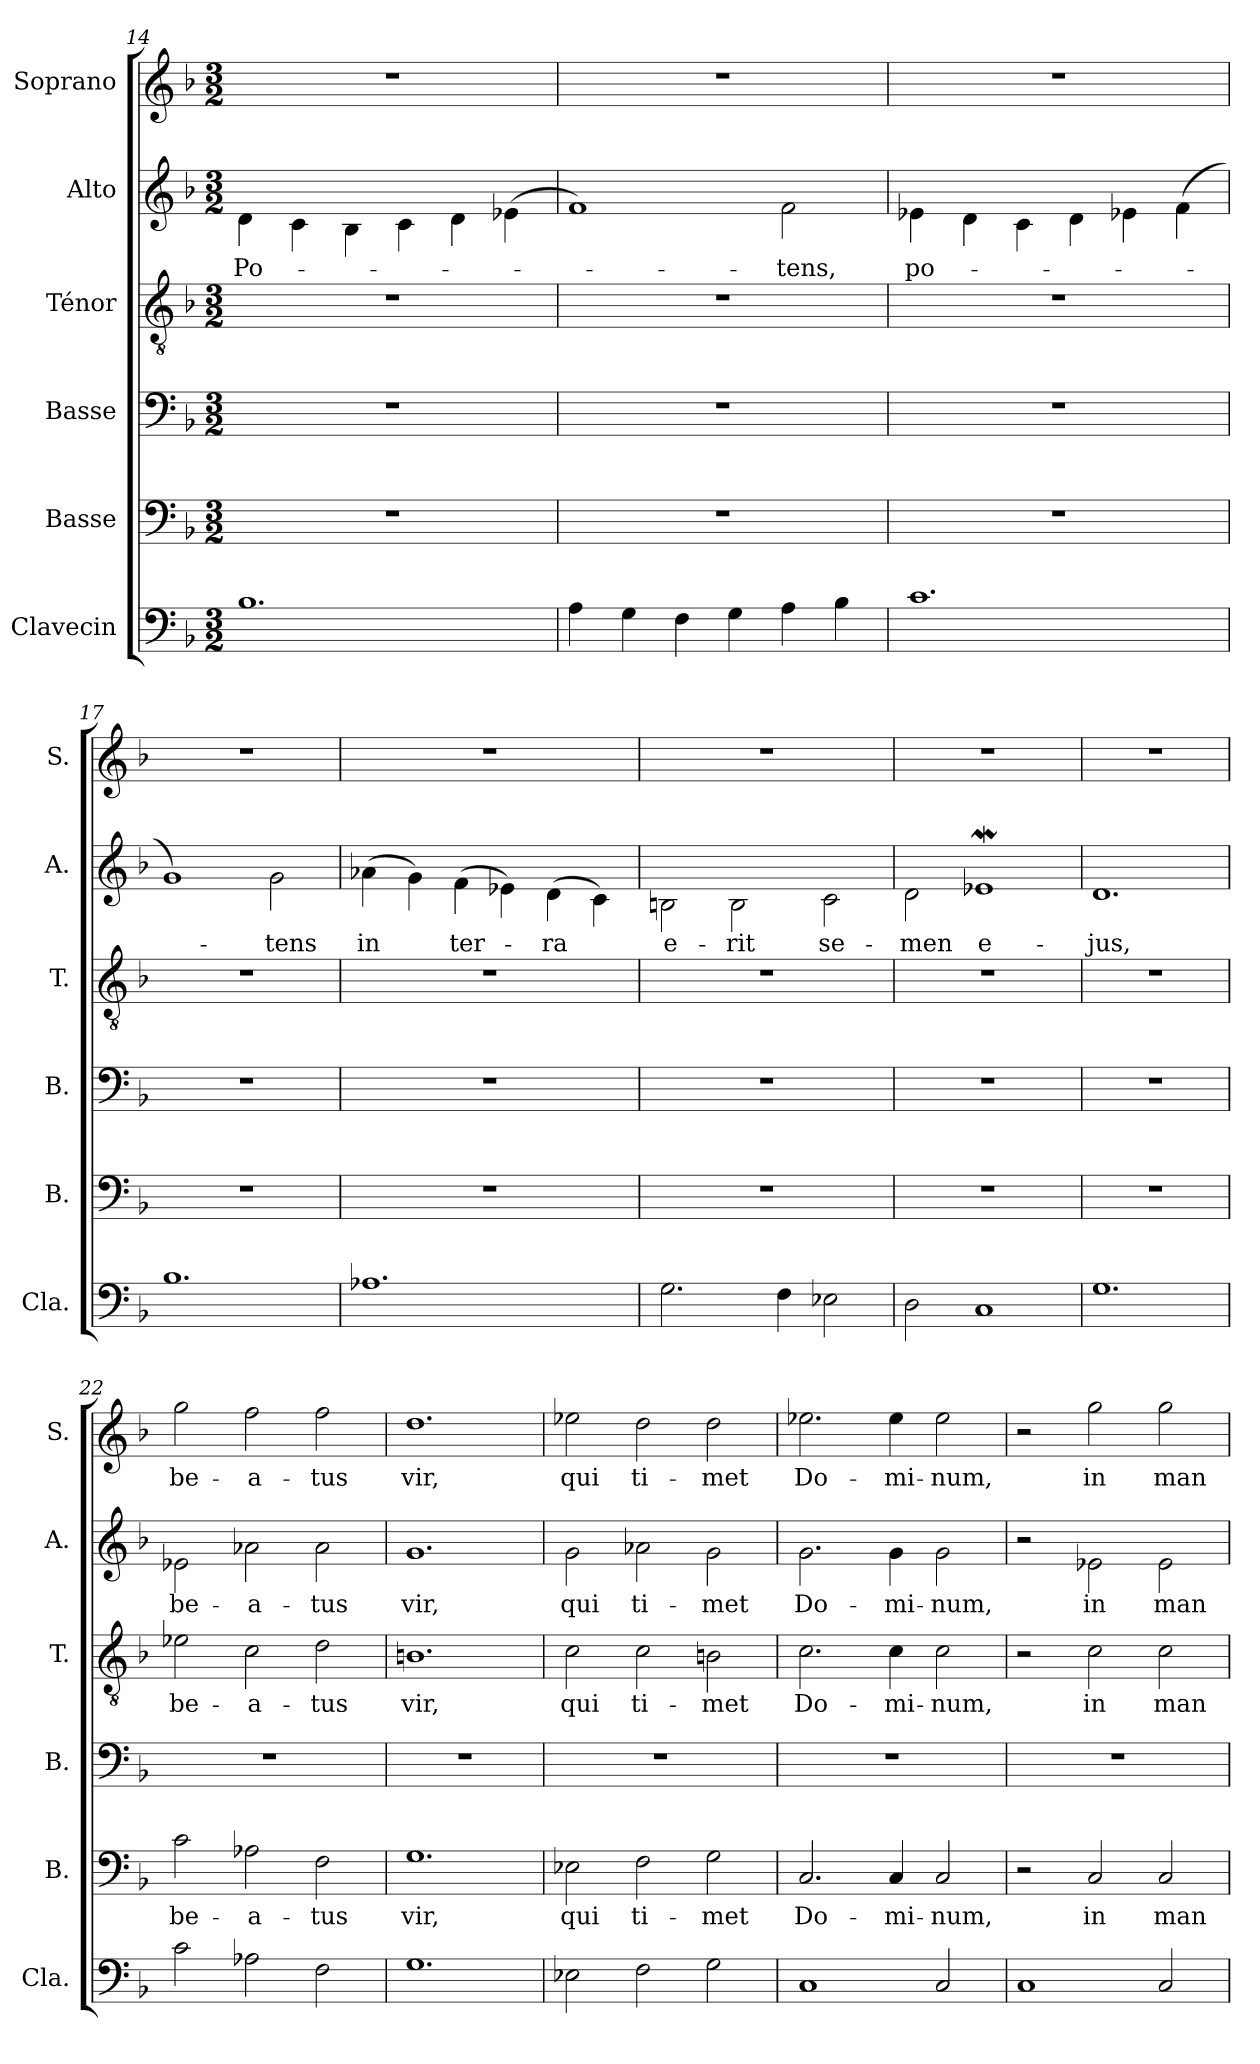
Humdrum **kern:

**kern	**kern	**text	**kern	**kern	**text	**kern	**text	**kern	**text
*part6	*part5	*part5	*part4	*part3	*part3	*part2	*part2	*part1	*part1
*staff6	*staff5	*staff5	*staff4	*staff3	*staff3	*staff2	*staff2	*staff1	*staff1
*I"Clavecin	*I"Basse	*	*I"Basse	*I"Ténor	*	*I"Alto	*	*I"Soprano	*
*I'Cla.	*I'B.	*	*I'B.	*I'T.	*	*I'A.	*	*I'S.	*
*clefF4	*clefF4	*	*clefF4	*clefGv2	*	*clefG2	*	*clefG2	*
*k[b-]	*k[b-]	*	*k[b-]	*k[b-]	*	*k[b-]	*	*k[b-]	*
*M3/2	*M3/2	*	*M3/2	*M3/2	*	*M3/2	*	*M3/2	*
=14	=14	=14	=14	=14	=14	=14	=14	=14	=14
!	!	!	!	!	!	!	!LO:LY:b	!	!
1.B-	1.r	.	1.r	1.r	.	4d\	Po-	1.r	.
.	.	.	.	.	.	4c\	.	.	.
.	.	.	.	.	.	4B-\	.	.	.
.	.	.	.	.	.	4c\	.	.	.
.	.	.	.	.	.	4d\	.	.	.
.	.	.	.	.	.	(>4e-X\	.	.	.
=15	=15	=15	=15	=15	=15	=15	=15	=15	=15
4A\	1.r	.	1.r	1.r	.	1f)	.	1.r	.
4G\	.	.	.	.	.	.	.	.	.
4F\	.	.	.	.	.	.	.	.	.
4G\	.	.	.	.	.	.	.	.	.
!	!	!	!	!	!	!	!LO:LY:b	!	!
4A\	.	.	.	.	.	2f\	-tens,	.	.
4B-\	.	.	.	.	.	.	.	.	.
=16	=16	=16	=16	=16	=16	=16	=16	=16	=16
!	!	!	!	!	!	!	!LO:LY:b	!	!
1.c	1.r	.	1.r	1.r	.	4e-X\	po-	1.r	.
.	.	.	.	.	.	4d\	.	.	.
.	.	.	.	.	.	4c\	.	.	.
.	.	.	.	.	.	4d\	.	.	.
.	.	.	.	.	.	4e-X\	.	.	.
.	.	.	.	.	.	(>4f\	.	.	.
=17	=17	=17	=17	=17	=17	=17	=17	=17	=17
1.B-	1.r	.	1.r	1.r	.	1g)	.	1.r	.
!	!	!	!	!	!	!	!LO:LY:b	!	!
.	.	.	.	.	.	2g\	-tens	.	.
!!LO:PB:g=z
=18	=18	=18	=18	=18	=18	=18	=18	=18	=18
!	!	!	!	!	!	!	!LO:LY:b	!	!
1.A-X	1.r	.	1.r	1.r	.	(>4a-X\	in	1.r	.
.	.	.	.	.	.	4g\)	.	.	.
!	!	!	!	!	!	!	!LO:LY:b	!	!
.	.	.	.	.	.	(>4f\	ter-	.	.
.	.	.	.	.	.	4e-X\)	.	.	.
!	!	!	!	!	!	!	!LO:LY:b	!	!
.	.	.	.	.	.	(>4d\	-ra	.	.
.	.	.	.	.	.	4c\)	.	.	.
=19	=19	=19	=19	=19	=19	=19	=19	=19	=19
!	!	!	!	!	!	!	!LO:LY:b	!	!
2.G\	1.r	.	1.r	1.r	.	2Bn\	e-	1.r	.
!	!	!	!	!	!	!	!LO:LY:b	!	!
.	.	.	.	.	.	2B\	-rit	.	.
4F\	.	.	.	.	.	.	.	.	.
!	!	!	!	!	!	!	!LO:LY:b	!	!
2E-X\	.	.	.	.	.	2c\	se-	.	.
=20	=20	=20	=20	=20	=20	=20	=20	=20	=20
!	!	!	!	!	!	!	!LO:LY:b	!	!
2D\	1.r	.	1.r	1.r	.	2d\	-men	1.r	.
!	!	!	!	!	!	!	!LO:LY:b	!	!
1C	.	.	.	.	.	1e-Xw	e-	.	.
=21	=21	=21	=21	=21	=21	=21	=21	=21	=21
!	!	!	!	!	!	!	!LO:LY:b	!	!
1.G	1.r	.	1.r	1.r	.	1.d	-jus,	1.r	.
=22	=22	=22	=22	=22	=22	=22	=22	=22	=22
!	!	!LO:LY:b	!	!	!LO:LY:b	!	!LO:LY:b	!	!LO:LY:b
2c\	2c\	be-	1.r	2e-X\	be-	2e-X\	be-	2gg\	be-
!	!	!LO:LY:b	!	!	!LO:LY:b	!	!LO:LY:b	!	!LO:LY:b
2A-X\	2A-X\	-a-	.	2c\	-a-	2a-X\	-a-	2ff\	-a-
!	!	!LO:LY:b	!	!	!LO:LY:b	!	!LO:LY:b	!	!LO:LY:b
2F\	2F\	-tus	.	2d\	-tus	2a-\	-tus	2ff\	-tus
=23	=23	=23	=23	=23	=23	=23	=23	=23	=23
!	!	!LO:LY:b	!	!	!LO:LY:b	!	!LO:LY:b	!	!LO:LY:b
1.G	1.G	vir,	1.r	1.Bn	vir,	1.g	vir,	1.dd	vir,
=24	=24	=24	=24	=24	=24	=24	=24	=24	=24
!	!	!LO:LY:b	!	!	!LO:LY:b	!	!LO:LY:b	!	!LO:LY:b
2E-X\	2E-X\	qui	1.r	2c\	qui	2g\	qui	2ee-X\	qui
!	!	!LO:LY:b	!	!	!LO:LY:b	!	!LO:LY:b	!	!LO:LY:b
2F\	2F\	ti-	.	2c\	ti-	2a-X\	ti-	2dd\	ti-
!	!	!LO:LY:b	!	!	!LO:LY:b	!	!LO:LY:b	!	!LO:LY:b
2G\	2G\	-met	.	2Bn\	-met	2g\	-met	2dd\	-met
=25	=25	=25	=25	=25	=25	=25	=25	=25	=25
!	!	!LO:LY:b	!	!	!LO:LY:b	!	!LO:LY:b	!	!LO:LY:b
1C	2.C/	Do-	1.r	2.c\	Do-	2.g\	Do-	2.ee-X\	Do-
!	!	!LO:LY:b	!	!	!LO:LY:b	!	!LO:LY:b	!	!LO:LY:b
.	4C/	-mi-	.	4c\	-mi-	4g\	-mi-	4ee-\	-mi-
!	!	!LO:LY:b	!	!	!LO:LY:b	!	!LO:LY:b	!	!LO:LY:b
2C/	2C/	-num,	.	2c\	-num,	2g\	-num,	2ee-\	-num,
=26	=26	=26	=26	=26	=26	=26	=26	=26	=26
1C	2r	.	1.r	2r	.	2r	.	2r	.
!	!	!LO:LY:b	!	!	!LO:LY:b	!	!LO:LY:b	!	!LO:LY:b
.	2C/	in	.	2c\	in	2e-X\	in	2gg\	in
!	!	!LO:LY:b	!	!	!LO:LY:b	!	!LO:LY:b	!	!LO:LY:b
2C/	2C/	man-	.	2c\	man-	2e-\	man-	2gg\	man-
=	=	=	=	=	=	=	=	=	=
*-	*-	*-	*-	*-	*-	*-	*-	*-	*-
